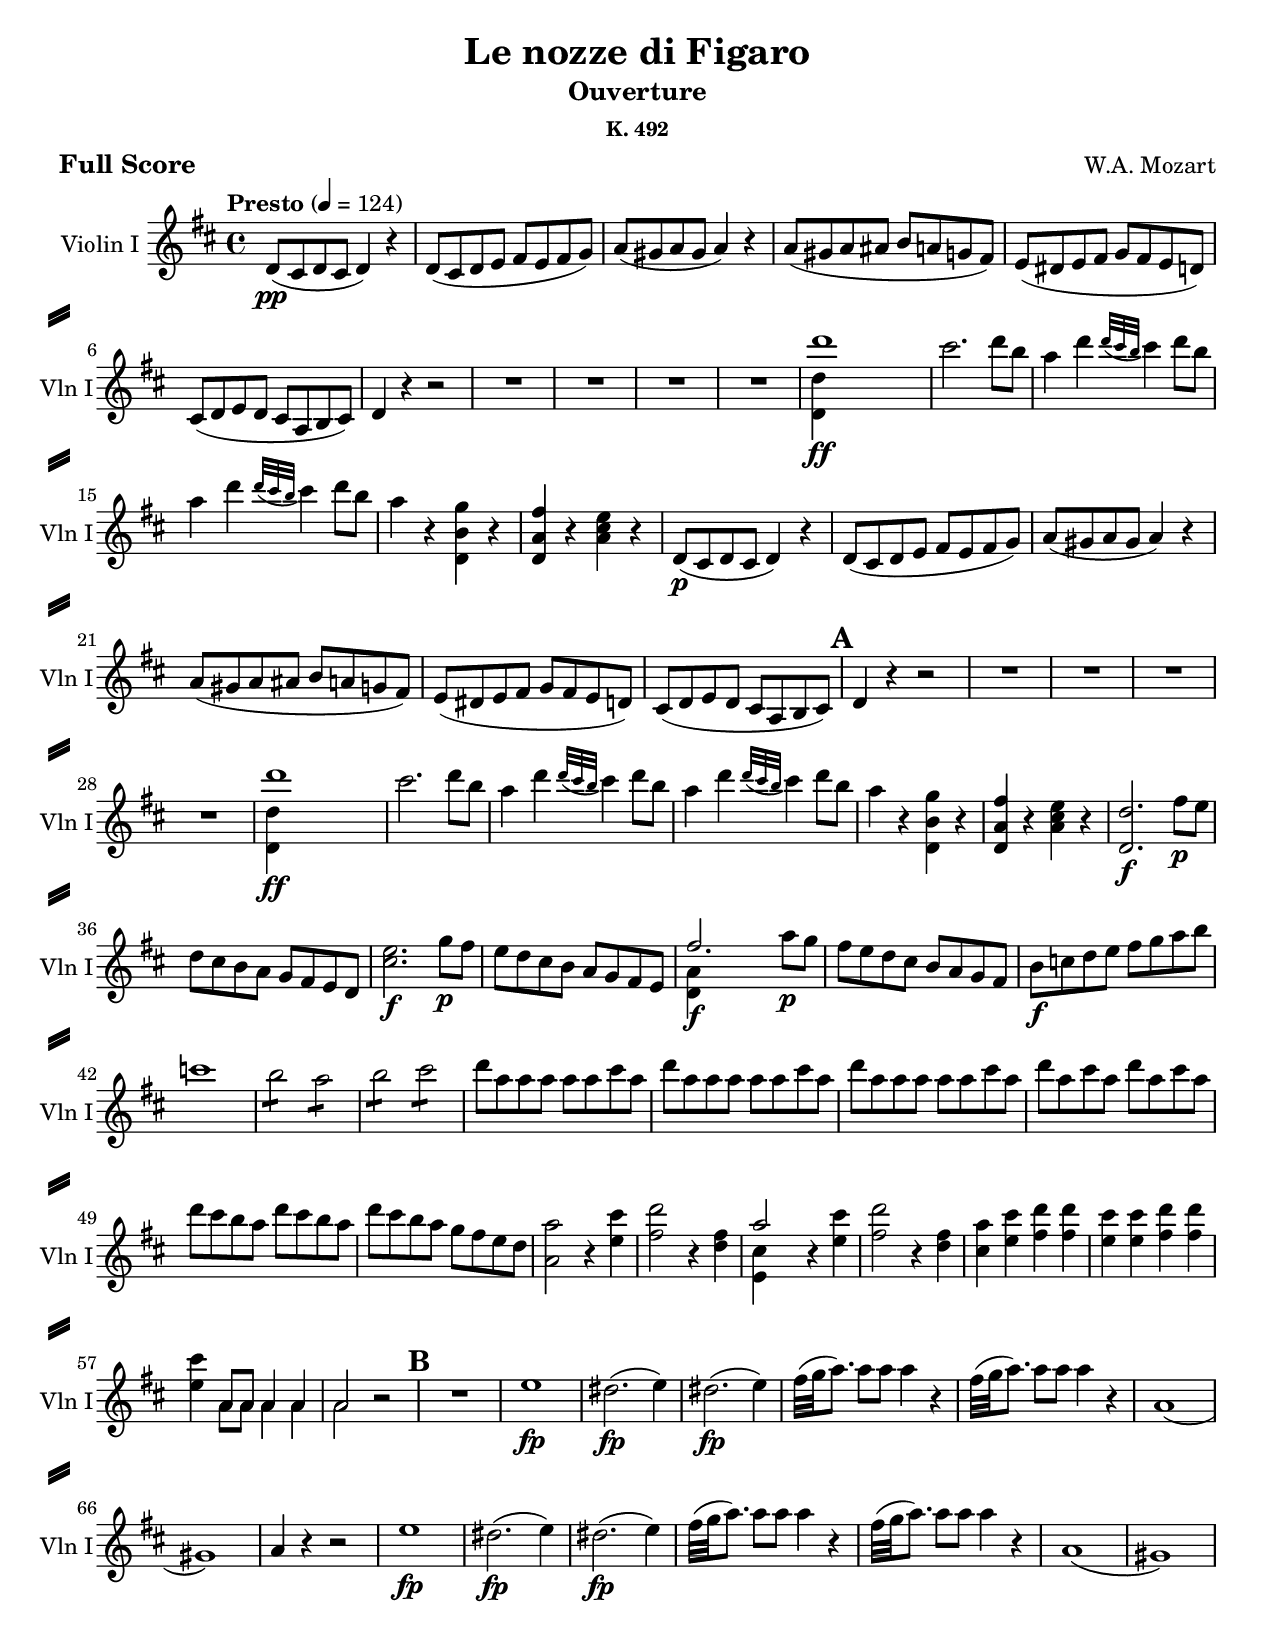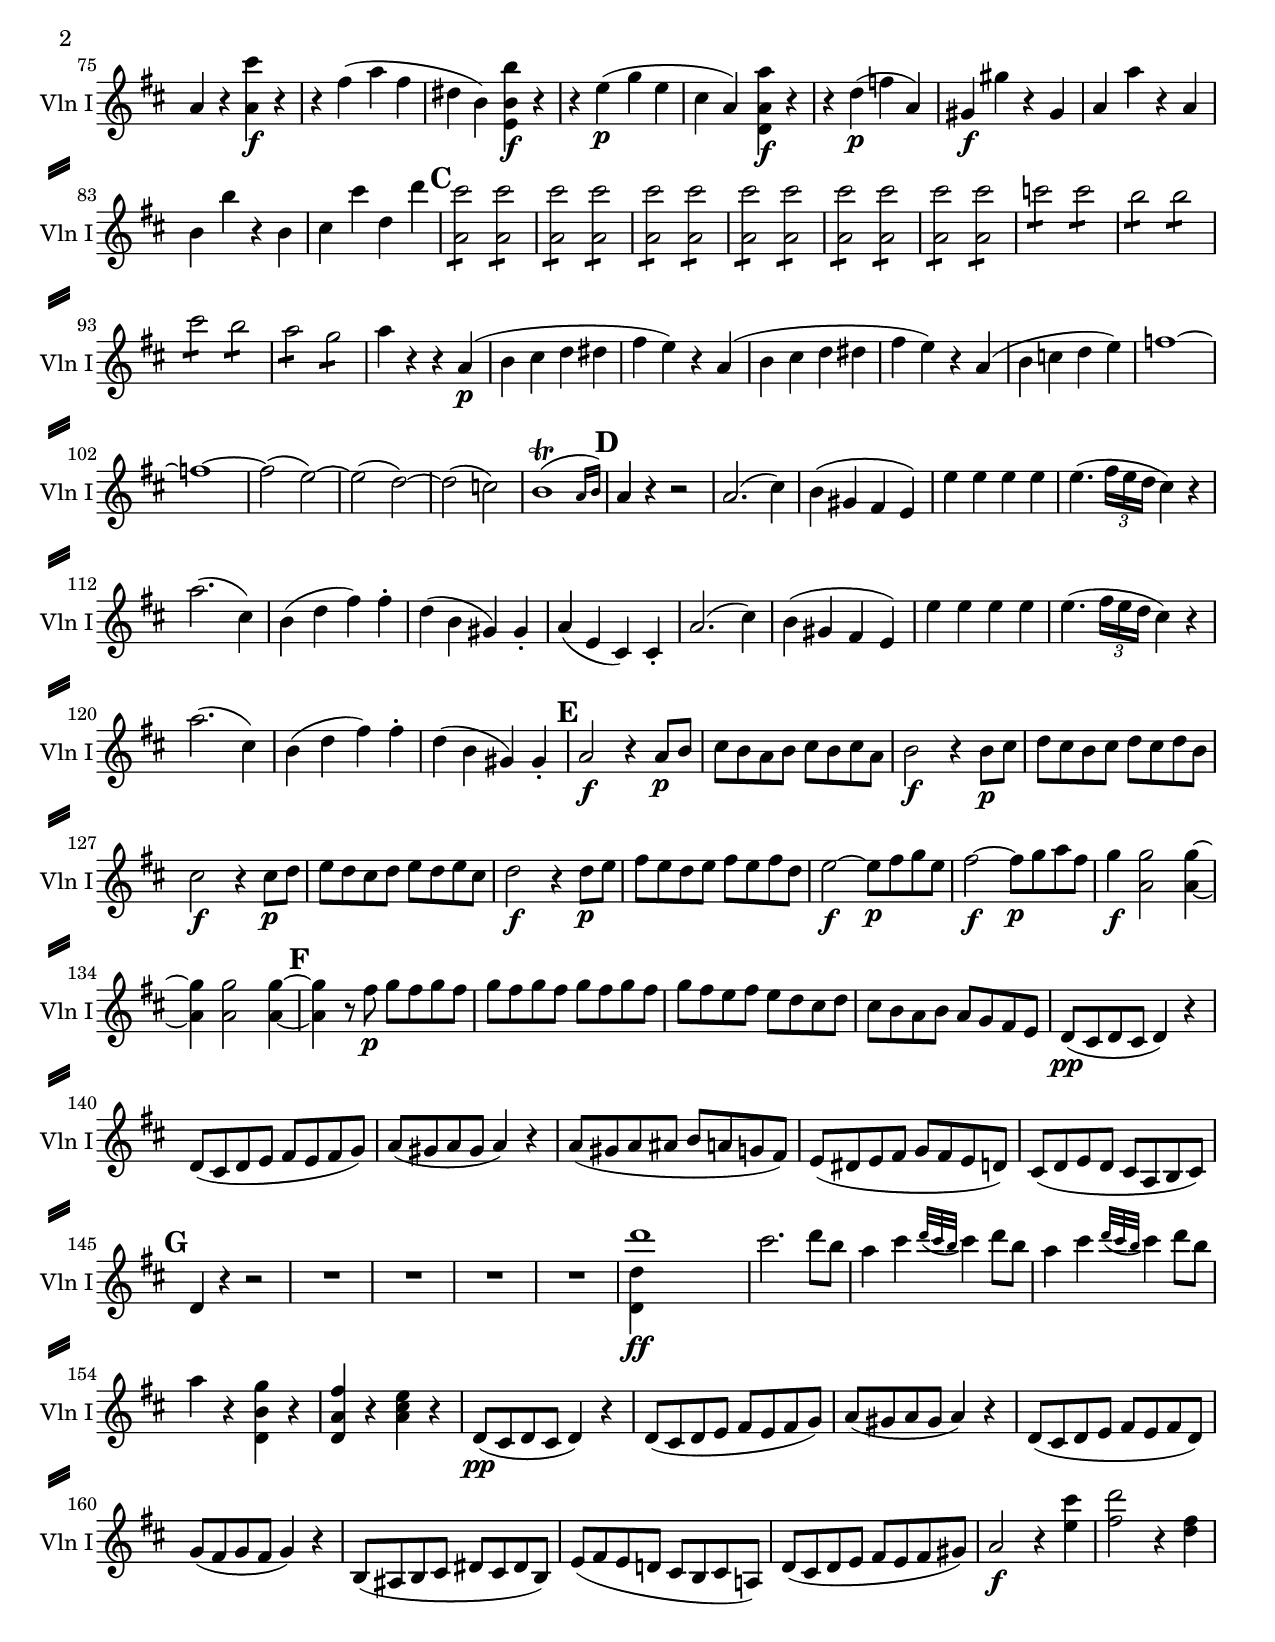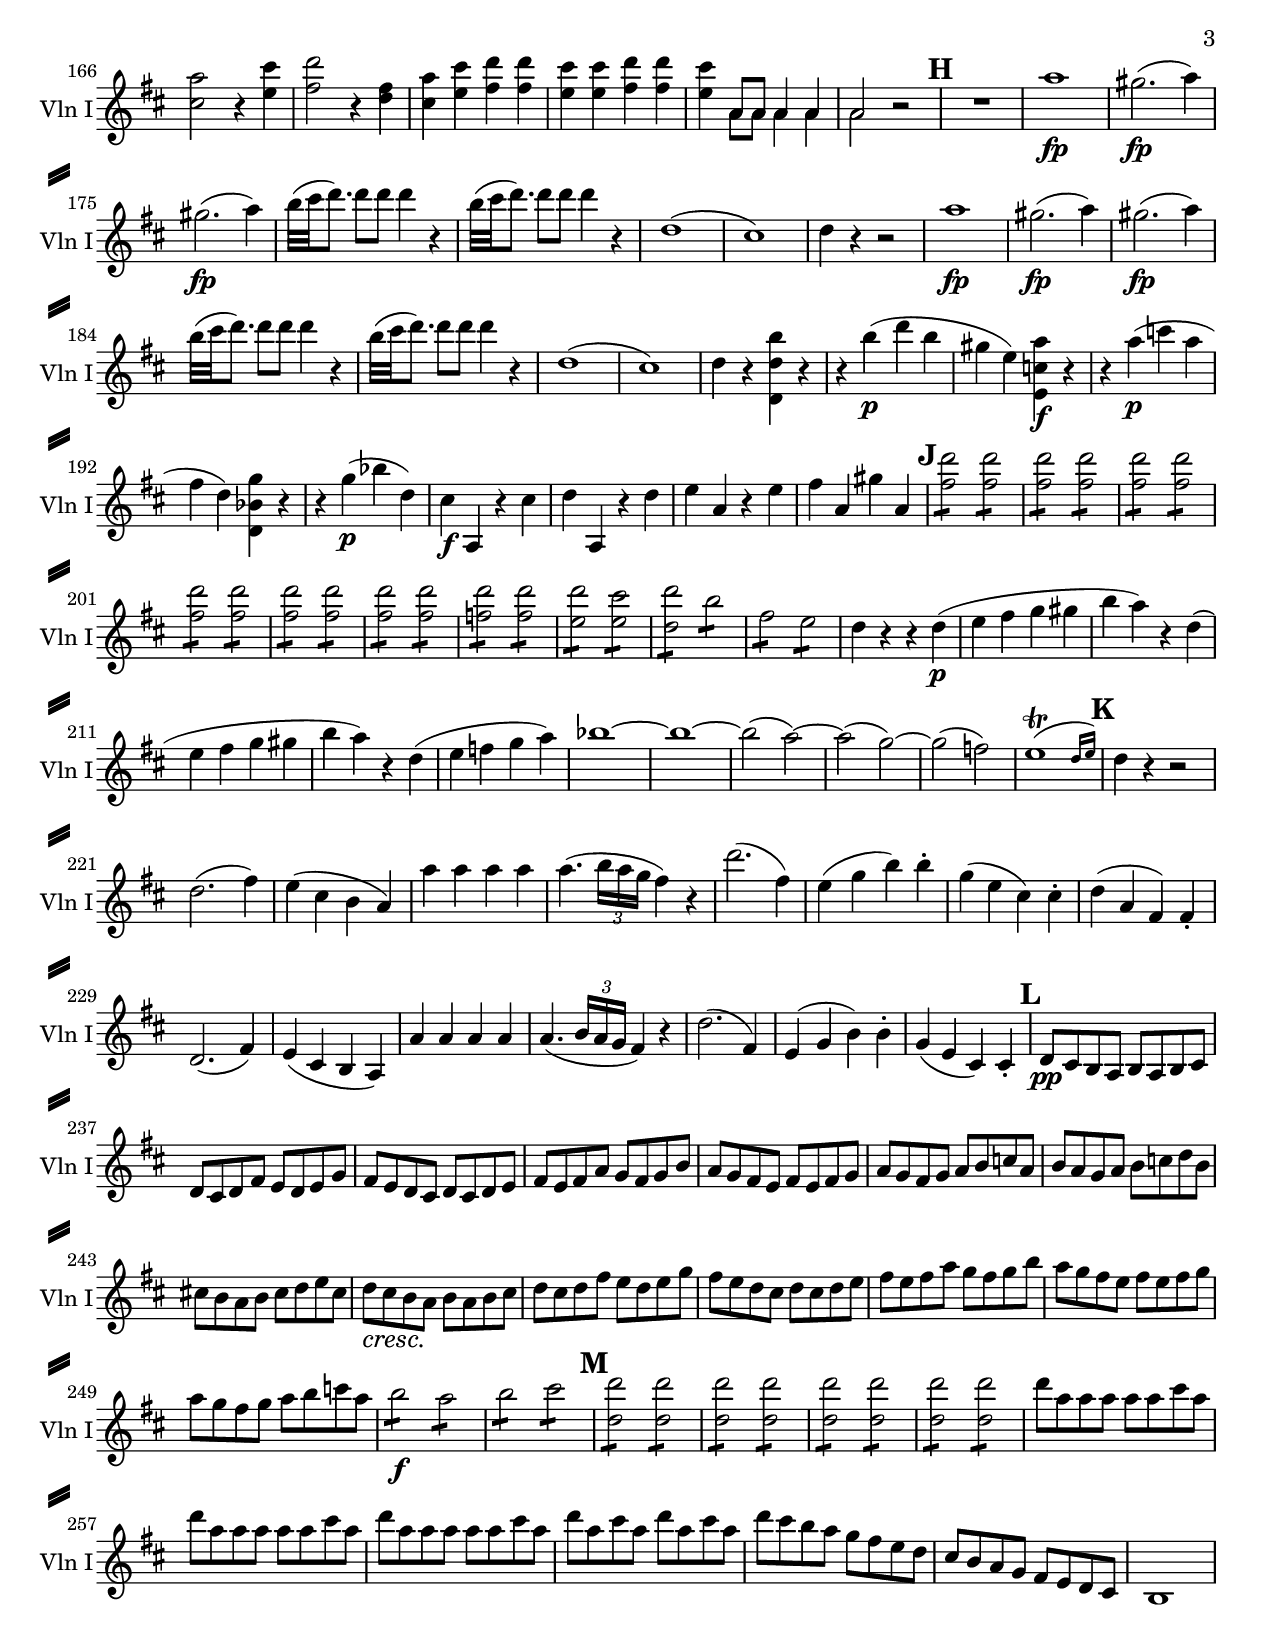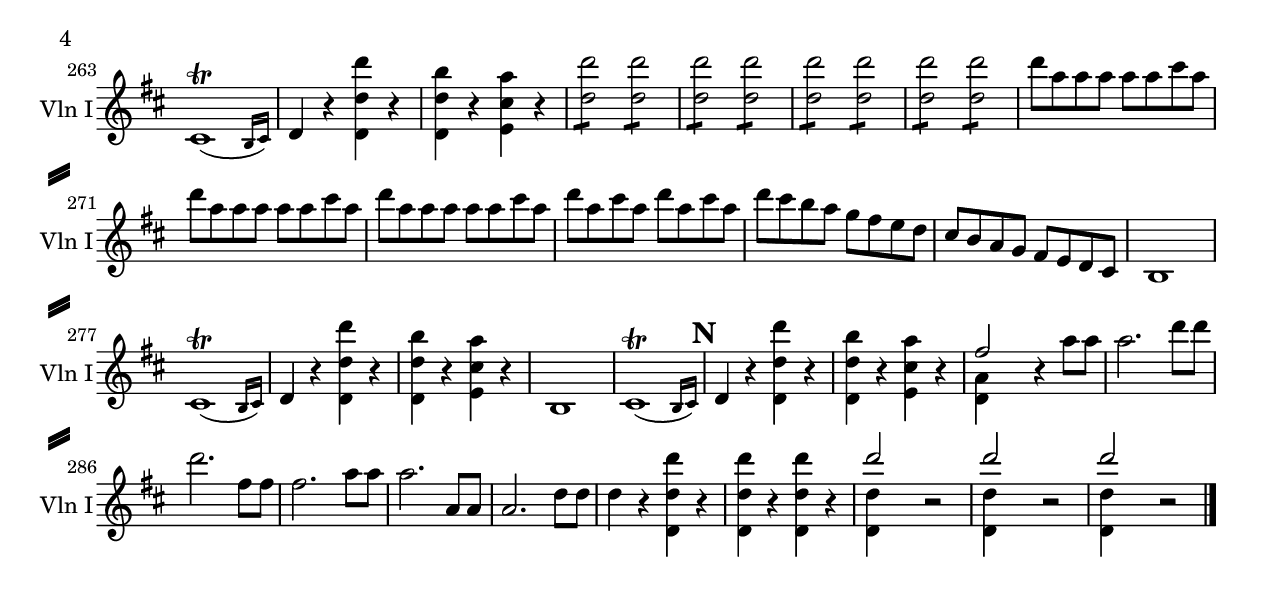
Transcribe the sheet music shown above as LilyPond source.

\version "2.18.2"

#(ly:set-option 'relative-includes #t)

% Marriage of Figaro - Paper styles

\version "2.18.2"

scorePaper = \paper {
    #(set-paper-size "letter")
    ragged-last-bottom = ##t
    system-separator-markup = \slashSeparator
    short-indent = 0.25\in
}

partPaper = \paper {
    #(set-paper-size "letter")
    top-margin = 0.5\in
    page-breaking = #ly:page-turn-breaking
}


rhythms = % Marriage of Figaro - Rhythms and Markings

\version "2.18.2"

{
  
  % Marriage of Figaro - Global styles

\version "2.18.2"

{
  %\set Score.skipBars = ##t
  \set Score.markFormatter = #format-mark-box-alphabet
  \override DynamicTextSpanner.style = #'none
 % \numericTimeSignature
  \time 4/4
  \accidentalStyle modern
}

  
  % Measure 1
  \tempo "Presto" 4 = 124
  
  s1*23
  
  % Measure 24 - A
  \mark \default
  
  s1*35
  
  % Measure 59 - B
  \mark \default
  
  s1*26
  
  % Measure 85 - C
  \mark \default
  
  s1*22
  
  % Measure 107 - D
  \mark \default
  
  s1*16
  
  % Measure 123 - E
  \mark \default
  
  s1*12
  
  % Measure 135 - F
  \mark \default
  
  s1*10
  
  % Measure 145 - G
  \mark \default
  
  s1*27
  
  % Measure 172 - H
  \mark \default
  
  s1*26
  
  % Measure 198 - I
  \mark \default
  
  s1*22
  
  % Measure 220 - J
  \mark \default
  
  s1*16
  
  % Measure 236 - K
  \mark \default
  
  s1*16
  
  % Measure 252 - L
  \mark \default
  
  s1*30
  
  % Measure 284 - M
  \mark \default
  
}


%partFluteI = \include "./partials/flute-1.ily"
%partFluteII = \include "./partials/flute-2.ily"
%partOboeI = \include "./partials/oboe-1.ily"
%partOboeII = \include "./partials/oboe-2.ily"
%partClarinetI = \include "./partials/clarinet-1.ily"
%partClarinetII = \include "./partials/clarinet-2.ily"
%partBassoon = \include "./partials/bassoon.ily"
%partHornI = \include "./partials/horn-1.ily"
%partHornII = \include "./partials/horn-2.ily"
%partTrumpetI = \include "./partials/trumpet-1.ily"
%partTrumpetII = \include "./partials/trumpet-2.ily"
%partTimpani = \include "./partials/timpani.ily"
partViolinI = % Marriage of Figaro - Violin 1 notes

\version "2.18.2"

\relative c' {
  
  % Marriage of Figaro - Global styles

\version "2.18.2"

{
  %\set Score.skipBars = ##t
  \set Score.markFormatter = #format-mark-box-alphabet
  \override DynamicTextSpanner.style = #'none
 % \numericTimeSignature
  \time 4/4
  \accidentalStyle modern
}

  
  \key d \major
  
  d8\pp( cis d cis d4) r4 |
  d8( cis d e fis e fis g) |
  a8( gis a gis a4) r4 |
  a8( gis a ais b a g fis) |
  e8( dis e fis g fis e d) |
  cis8( d e d cis a b cis) |
  d4 r4 r2 |
  R1*4
  << 
    {
      \once \stemDown
      <d d'>4\ff s2.
    } \\ {
      \once \stemUp
      d''1
    } 
  >> |
  cis2. d8 b |
  \repeat unfold 2 { a4 d \appoggiatura { d32 cis32 b32 } cis4 d8 b | }
  a4 r4 <d,, b' g'> r4 |
  <d a' fis'>4 r4 <a' cis e> r4 |
  d,8\p( cis d cis d4) r4 |
  d8( cis d e fis e fis g) |
  a8( gis a gis a4) r4 |
  a8( gis a ais b a g fis) |
  e8( dis e fis g fis e d) |
  cis8( d e d cis a b cis) |
  
  % Rehearsal [A] - 24
  d4 r4 r2 |
  R1*4 |
  << 
    {
      \once \stemDown
      <d d'>4\ff s2.
    } \\ {
      \once \stemUp
      d''1
    } 
  >> |
  cis2. d8 b |
  \repeat unfold 2 { a4 d \appoggiatura { d32 cis32 b32 } cis4 d8 b | }
  a4 r4 <d,, b' g'> r4 |
  <d a' fis'>4 r4 <a' cis e> r4 |
  <d, d'>2.\f fis'8\p e |
  d8 cis b a g fis e d |
  <cis' e>2.\f g'8\p fis |
  e8 d cis b a g fis e |
  <<
    {
      \once \stemDown
      <d a'>4\f s2.
    } \\ {
      \once \stemUp
      fis'2. a8\p g
    }
  >> |
  fis8 e d cis b a g fis |
  b8\f c d e fis g a b |
  
  % Measure 42
  c1 |
  \repeat tremolo 4 b8 \repeat tremolo 4 a8 |
  \repeat tremolo 4 b8 \repeat tremolo 4 cis8 |
  \repeat unfold 3 { d8 \repeat unfold 5 a8 cis a | }
  d8 a cis a d a cis a |
  \repeat unfold 2 { d8 cis b a } |
  d8 cis b a g fis e d |
  <a a'>2 r4 <e' cis'>4 |
  <fis d'>2 r4 <d fis>4 |
  <<
    {
      \once \stemDown
      <e, cis'>4 s4
    } \\ {
      \once \stemUp
      a'2
    }
  >> r4 <e cis'>4 |
  <fis d'>2 r4 <d fis>4 |
  <cis a'>4 <e cis'> <fis d'> <fis d'> |
  <e cis'>4 <e cis'> <fis d'> <fis d'> |
  <e cis'>4 <<
    {
      a,8 a a4 a |
      a2
    } \\ {
      a8 a a4 a |
      a2
    }
  >> r2 |
  
  % Rehearsal [B] - 59
  R1 |
  e'1\fp |
  \repeat unfold 2 { dis2.\fp( e4) | }
  \repeat unfold 2 { fis32( g32 a8.) a8 a a4 r4 | }
  a,1( |
  gis1) |
  a4 r4 r2 |
  e'1\fp |
  \repeat unfold 2 { dis2.\fp( e4) | }
  \repeat unfold 2 { fis32( g32 a8.) a8 a a4 r4 | }
  a,1( |
  gis1) |
  a4 r4 <a cis'>4\f r4 |
  r4 fis'( a fis |
  dis4 b) <e, b' b'>4\f r4 |
  r4 e'4\p( g e |
  cis4 a) <d, a' a'>4\f r4 |
  r4 d'\p( f a,) |
  gis4\f gis' r4 gis, |
  a4 a' r4 a, |
  b4 b' r4 b, |
  cis4 cis' d, d' |
  
  % Rehearsal [C] - 85
  \repeat unfold 6 { \repeat unfold 2 { \repeat tremolo 4 <a, cis'>8 } | }
  \repeat unfold 2 { \repeat tremolo 4 c'8 } |
  \repeat unfold 2 { \repeat tremolo 4 b8 } |
  \repeat tremolo 4 cis8 \repeat tremolo 4 b8 |
  \repeat tremolo 4 a8 \repeat tremolo 4 g8 |
  a4 r4 r4 a,\p( |
  b4 cis d dis |
  fis4 e) r4 a,( |
  b4 cis d dis |
  fis4 e) r4 a,( |
  b4 c d e) |
  f1~ |
  f1~ |
  f2( e~) |
  e2( d~) |
  d2( c) |
  #(define afterGraceFraction (cons 15 16))
  \afterGrace b1\trill( { a16[ b]) } |
  
  % Rehearsal [D] - 107
  a4 r4 r2 |
  a2.( cis4) |
  b4( gis fis e) |
  \repeat unfold 4 e'4 |
  e4.( \tuplet 3/2 { fis16 e d } cis4) r4 |
  a'2.( cis,4) |
  b4( d fis) fis-. |
  d4( b gis) gis-. |
  a4( e cis) cis-. |
  a'2.( cis4) |
  b4( gis fis e) |
  \repeat unfold 4 e'4 |
  e4.( \tuplet 3/2 { fis16 e d } cis4) r4 |
  a'2.( cis,4) |
  b4( d fis) fis-. |
  d4( b gis) gis-. |
  
  % Rehearsal [E] - 123
  a2\f r4 a8\p b |
  cis8 b a b cis b cis a |
  b2\f r4 b8\p cis |
  d8 cis b cis d cis d b |
  cis2\f r4 cis8\p d |
  e8 d cis d e d e cis |
  d2\f r4 d8\p e |
  fis8 e d e fis e fis d |
  e2\f~ e8\p fis g e |
  fis2\f~ fis8\p g a fis |
  g4\f <a, g'>2 <a g'>4~ |
  <a g'>4 <a g'>2 <a g'>4~ |
  
  % Rehearsal [F] - 135
  <a g'>4 r8 fis'8\p \repeat unfold 2 { g fis } |
  \repeat unfold 4 { g8 fis } |
  g8 fis e fis e d cis d |
  cis8 b a b a g fis e |
  d8\pp( cis d cis d4) r4 |
  d8( cis d e fis e fis g) |
  a8( gis a gis a4) r4 |
  a8( gis a ais b a g fis) |
  e8( dis e fis g fis e d) |
  cis8( d e d cis a b cis) |
  
  % Rehearsal [G] - 145
  d4 r4 r2 |
  R1*4 |
  <<
    {
      \once \stemDown
      <d d'>4\ff s2.
    } \\ {
      \once \stemUp
      d''1
    }
  >> |
  cis2. d8 b |
  \repeat unfold 2 { a4 cis \appoggiatura { d32 cis b } cis4 d8 b | }
  a4 r4 <d,, b' g'>4 r4 |
  <d a' fis'>4 r4 <a' cis e>4 r4 |
  d,8\pp( cis d cis d4) r4 |
  d8( cis d e fis e fis g) |
  a8( gis a gis a4) r4 |
  d,8( cis d e fis e fis d) |
  g8( fis g fis g4) r4 |
  b,8( ais b cis dis cis dis b) |
  e8( fis e d cis b cis a) |
  d8( cis d e fis e fis gis) |
  a2\f r4 <e' cis'>4 |
  <fis d'>2 r4 <d fis>4 |
  <cis a'>2 r4 <e cis'>4 |
  <fis d'>2 r4 <d fis>4 |
  <cis a'>4 <e cis'> <fis d'> <fis d'> |
  <e cis'>4 <e cis'> <fis d'> <fis d'> |
  <e cis'> <<
    {
      a,8 a a4 a |
      a2
    } \\ {
      a8 a a4 a |
      a2
    }
  >> r2 |
  
  % Rehearsal [H] - 172
  R1 |
  a'1\fp |
  \repeat unfold 2 { gis2.\fp( a4) | }
  \repeat unfold 2 { b32( cis d8.) d8 d d4 r4 | }
  d,1( |
  cis1) |
  d4 r4 r2 |
  a'1\fp |
  \repeat unfold 2 { gis2.\fp( a4) | }
  \repeat unfold 2 { b32( cis d8.) d8 d d4 r4 | }
  d,1( |
  cis1) |
  d4 r4 <d, d' b'>4 r4 |
  r4 b''4\p( d b |
  gis4 e) <e, c' a'>4\f r4 |
  r4 a'4\p( c a |
  fis4 d) <d, bes' g'>4 r4 |
  r4 g'4\p( bes d,) |
  cis4\f a, r4 cis' |
  d4 a, r4 d' |
  e4 a, r4 e' |
  fis4 a, gis' a, |
  
  % Rehearsal [I] - 198
  \repeat unfold 6 { \repeat unfold 2 { \repeat tremolo 4 <fis' d'>8 } | }
  \repeat unfold 2 { \repeat tremolo 4 <f d'>8 } |
  \repeat tremolo 4 <e d'>8 \repeat tremolo 4 <e cis'>8 |
  \repeat tremolo 4 <d d'>8 \repeat tremolo 4 b'8 |
  \repeat tremolo 4 fis8 \repeat tremolo 4 e8 |
  d4 r4 r4 d\p( |
  \repeat unfold 2 {
    e4 fis g gis |
    b4 a) r4 d,( |
  }
  e4 f g a) |
  bes1~ |
  bes1~ |
  bes2( a~) |
  a2( g~) |
  g2( f) |
  \afterGrace e1\trill( { d16[ e]) } |
  
  % Rehearsal [J] - 220
  d4 r4 r2 |
  d2.( fis4) |
  e4( cis b a) |
  a'4 \repeat unfold 3 a |
  a4.( \tuplet 3/2 { b16 a g } fis4) r4 |
  d'2.( fis,4) |
  e4( g b) b-. |
  g4( e cis) cis-. |
  d4( a fis) fis-. |
  d2.( fis4) |
  e4( cis b a) |
  a'4 \repeat unfold 3 a |
  a4.( \tuplet 3/2 { b16 a g } fis4) r4 |
  d'2.( fis,4) |
  e4( g b) b-. |
  g4( e cis) cis-. |
  
  % Rehearsal [K] - 236
  d8\pp cis b a b a b cis |
  d8 cis d fis e d e g |
  fis8 e d cis d cis d e |
  fis8 e fis a g fis g b |
  a8 g fis e fis e fis g |
  a8 g fis g a b c a |
  b8 a g a b c d b |
  cis8 b a b cis d e cis |
  d8\cresc cis b a b a b cis |
  d8 cis d fis e d e g |
  fis8 e d cis d cis d e |
  fis8 e fis a g fis g b |
  a8 g fis e fis e fis g |
  a8 g fis g a b c a |
  \repeat tremolo 4 b8\f \repeat tremolo 4 a8 |
  \repeat tremolo 4 b8 \repeat tremolo 4 cis8 |
  
  % Rehearsal [L] - 252
  \repeat unfold 4 { \repeat unfold 2 { \repeat tremolo 4 <d, d'>8 } | }
  \repeat unfold 3 { d'8 \repeat unfold 5 a cis a | }
  \repeat unfold 2 { d8 a cis a } |
  d8 cis b a g fis e d |
  cis8 b a g fis e d cis |
  b1 |
  \afterGrace cis1\trill( { b16[ cis]) } |
  d4 r4 <d d' d'> r4 |
  <d d' b'>4 r4 <e cis' a'> r4 |
  \repeat unfold 4 { \repeat unfold 2 { \repeat tremolo 4 <d' d'>8 } | }
  \repeat unfold 3 { d'8 \repeat unfold 5 a cis a | }
  \repeat unfold 2 { d8 a cis a } |
  d8 cis b a g fis e d |
  cis8 b a g fis e d cis |
  \repeat unfold 2 {
    b1 |
    \afterGrace cis1\trill( { b16[ cis]) } |
    d4 r4 <d d' d'> r4 |
    <d d' b'>4 r4 <e cis' a'> r4 |
  }
  
  % Rehearsal [M] - 284
  <<
    {
      \once \stemDown
      <d a'>4 s4
    } \\ {
      \once \stemUp
      fis'2
    }
  >> r4 a8 a |
  a2. d8 d |
  d2. fis,8 fis |
  fis2. a8 a |
  a2. a,8 a |
  a2. d8 d |
  d4 r4 <d, d' d'> r4 |
  \repeat unfold 2 { <d d' d'>4 r4 } |
  \repeat unfold 2 {
    <<
      {
      \once \stemDown
        <d d'>4 s4
      } \\ {
      \once \stemUp
        d''2
      }
    >> r2 |
  }
  <<
    {
      \once \stemDown
      <d,, d'>4 s4
    } \\ {
      \once \stemUp
      d''2
    }
  >> r2 \bar "|."
  
}

%partViolinII = \include "./partials/violin-2.ily"
%partViola = \include "./partials/viola.ily"
%partCello = \include "./partials/cello.ily"
%partBass = \include "./partials/bass.ily"

%{
staffFluteI = \new Staff \with {
  instrumentName = "Flute I"
  shortInstrumentName = "Fl I"
  midiInstrument = "flute"
} << /partFluteI \rhythms >>

staffFluteII = \new Staff \with {
  instrumentName = "Flute II"
  shortInstrumentName = "Fl II"
  midiInstrument = "flute"
} << /partFluteII \rhythms >>

staffOboeI = \new Staff \with {
  instrumentName = "Oboe I"
  shortInstrumentName = "Ob I"
  midiInstrument = "oboe"
} << /partOboeI \rhythms >>

staffOboeII = \new Staff \with {
  instrumentName = "Oboe II"
  shortInstrumentName = "Ob II"
  midiInstrument = "oboe"
} << /partOboeII \rhythms >>

staffClarinetI = \new Staff \with {
  instrumentName = "Clarinet I"
  shortInstrumentName = "Cl I"
  midiInstrument = "clarinet"
} << /partClarinetI \rhythms >>

staffClarinetII = \new Staff \with {
  instrumentName = "Clarinet II"
  shortInstrumentName = "Cl II"
  midiInstrument = "clarinet"
} << /partClarinetII \rhythms >>

staffBassoon = \new Staff \with {
  instrumentName = "Bassoon"
  shortInstrumentName = "Bn"
  midiInstrument = "bassoon"
} << /partBassoon \rhythms >>

staffHornI = \new Staff \with {
  instrumentName = "Horn I"
  shortInstrumentName = "Hn I"
  midiInstrument = "french horn"
} << /partHornI \rhythms >>

staffHornII = \new Staff \with {
  instrumentName = "Horn II"
  shortInstrumentName = "Hn II"
  midiInstrument = "french horn"
} << /partHornII \rhythms >>

staffTrumpetI = \new Staff \with {
  instrumentName = "Trumpet I"
  shortInstrumentName = "Tpt I"
  midiInstrument = "trumpet"
} << /partTrumpetI \rhythms >>

staffTrumpetII = \new Staff \with {
  instrumentName = "Trumpet II"
  shortInstrumentName = "Tpt II"
  midiInstrument = "trumpet"
} << /partTrumpetII \rhythms >>

staffTimpani = \new Staff \with {
  instrumentName = "Timpani"
  shortInstrumentName = "Tmp"
  midiInstrument = "timpani"
} << /partTimpani \rhythms >>
%}

staffViolinI = \new Staff \with {
  instrumentName = "Violin I"
  shortInstrumentName = "Vln I"
  midiInstrument = "violin"
} << \partViolinI \rhythms >>

%{
staffViolin2 = \new Staff \with {
  instrumentName = "Violin II"
  shortInstrumentName = "Vln II"
  midiInstrument = "violin"
} << \partViolinII \rhythms >>

staffViola = \new Staff \with {
  instrumentName = "Viola"
  shortInstrumentName = "Vla"
  midiInstrument = "viola"
} << \partViola \rhythms >>

staffCello = \new Staff \with {
  instrumentName = "Cello"
  shortInstrumentName = "VC"
  midiInstrument = "cello"
} << \partCello \rhythms >>

staffBass = \new Staff \with {
  instrumentName = "Double Bass"
  shortInstrumentName = "D. Ba."
  midiInstrument = "contrabass"
} << /partBass \rhythms >>
%}


%{
scoreWoodwinds =  <<
  \staffFlute1
  \staffFlute2
  \staffOboe1
  \staffOboe2
  \staffClarinet1
  \staffClarinet2
  \staffBassoon
>>
%}

%{
scoreBrass = <<
  \staffHorn1
  \staffHorn2
  \staffTrumpet1
  \staffTrumpet2
>>
%}

scoreViolins = \new PianoStaff \with {
} <<
  \staffViolinI
%  \staffViolin2
>>

%{
scoreLowerStrings = \new PianoStaff \with {

} <<
  \staffCello
  \staffBass
>>
%}

scoreStrings = \new StaffGroup \with {

} <<
  \scoreViolins
%  \staffViola
%  \scoreLowerStrings
>>

\book {

  % Marriage of Figaro - Page Header (base)

\version "2.18.2"

\header {
  title = "Le nozze di Figaro"
  subtitle = "Ouverture"
  subsubtitle = "K. 492"
  composer = "W.A. Mozart"
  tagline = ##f
}

  
  \paper {
    \scorePaper
  }
  
  \bookpart {
      
    \header {
      poet = \markup { \bold \larger "Full Score" }
    }
  
    \score {
      
      \new GrandStaff {
        <<
%         \scoreWoodwinds
%         \scoreBrass
%         \staffTimpani
          \scoreStrings
        >>
      }
      
    }
  
  }

}
